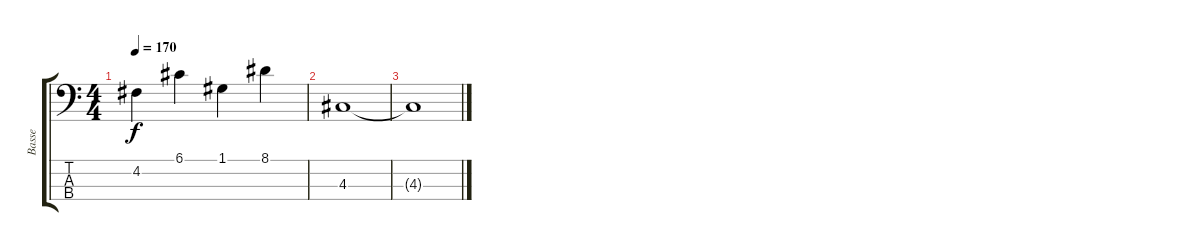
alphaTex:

\track ("Basse" "Basse") {instrument electricbassfinger}
\staff {score tabs}
\tuning (G2 D2 A1 E1) {hide}
\ts (4 4)
\tempo 170
\clef f4
\ks c
4.2.4{dy f} 6.1.4 1.1.4 8.1.4 |
4.3.1 |
4.3{t}.1
